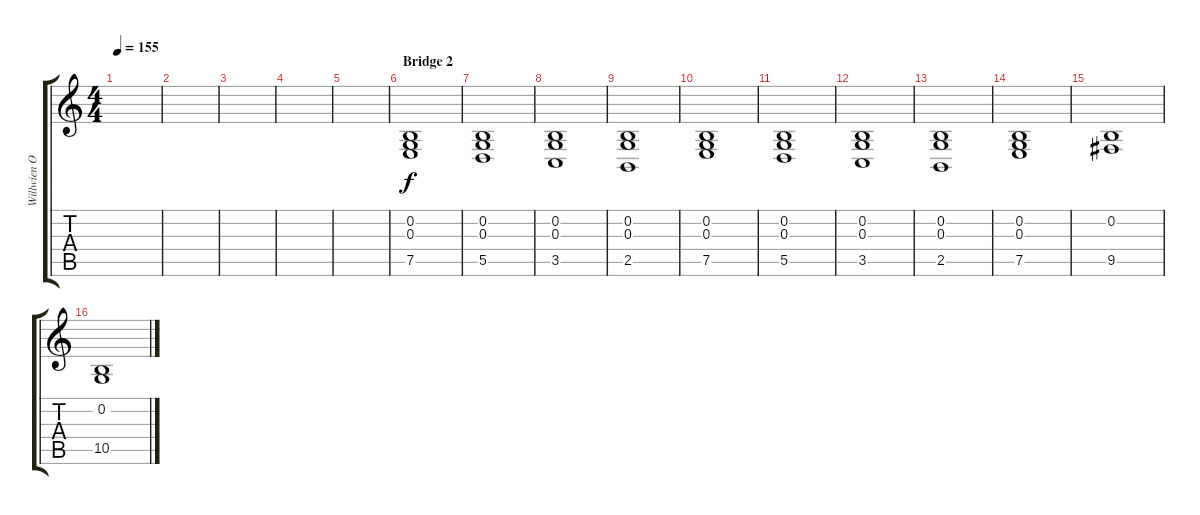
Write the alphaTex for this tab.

\track ("Willwien Orfeus (Strings)" "Willwien O") {instrument stringensemble1}
\staff {score tabs}
\tuning (E4 B3 G3 D3 A2 E2) {hide}
\ts (4 4)
\tempo 155
\clef g2
\ks c
|
|
|
|
|
\section ("" "Bridge 2")
(0.2 0.3 7.5).1 |
(0.2 0.3 5.5).1 |
(0.2 0.3 3.5).1 |
(0.2 0.3 2.5).1 |
(0.2 0.3 7.5).1 |
(0.2 0.3 5.5).1 |
(0.2 0.3 3.5).1 |
(0.2 0.3 2.5).1 |
(0.2 0.3 7.5).1 |
(0.2 9.5).1 |
(0.2 10.5).1
